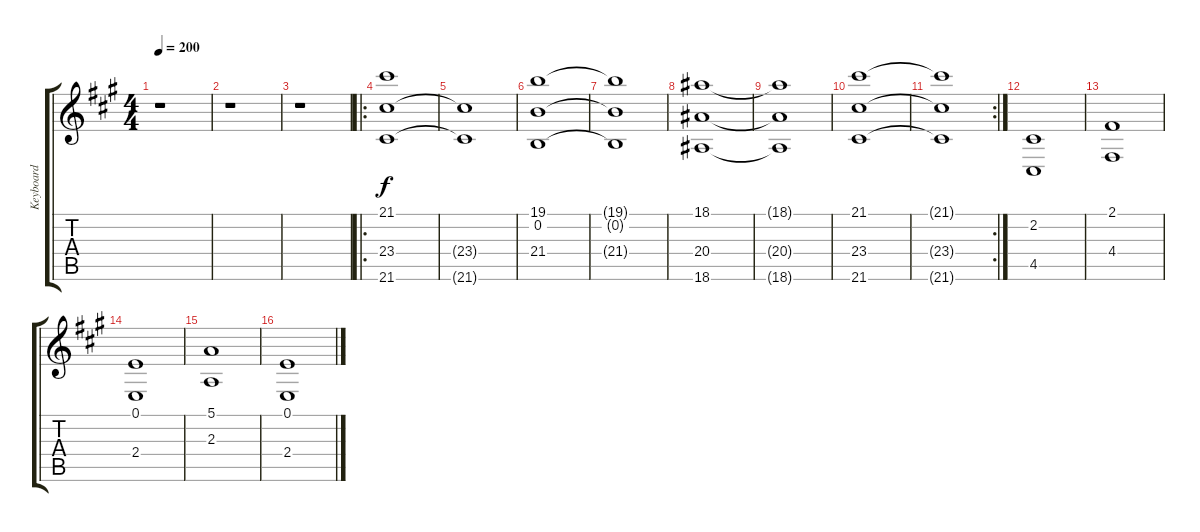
\track ("Keyboard" "Keyboard") {instrument lead2sawtooth}
\staff {score tabs}
\tuning (E4 B3 G3 D3 A2 E2) {hide}
\ts (4 4)
\tempo 200
\clef g2
\ks a
r.1{dy f} |
r.1 |
r.1 |
\ro
(21.1 23.4 21.6).1 |
(23.4{t} 21.6{t}).1 |
(19.1 0.2 21.4).1 |
(19.1{t} 0.2{t} 21.4{t}).1 |
(18.1 20.4 18.6).1 |
(18.1{t} 20.4{t} 18.6{t}).1 |
(21.1 23.4 21.6).1 |
\rc 2
(21.1{t} 23.4{t} 21.6{t}).1 |
(2.2 4.5).1 |
(2.1 4.4).1 |
(0.1 2.4).1 |
(5.1 2.3).1 |
(0.1 2.4).1
